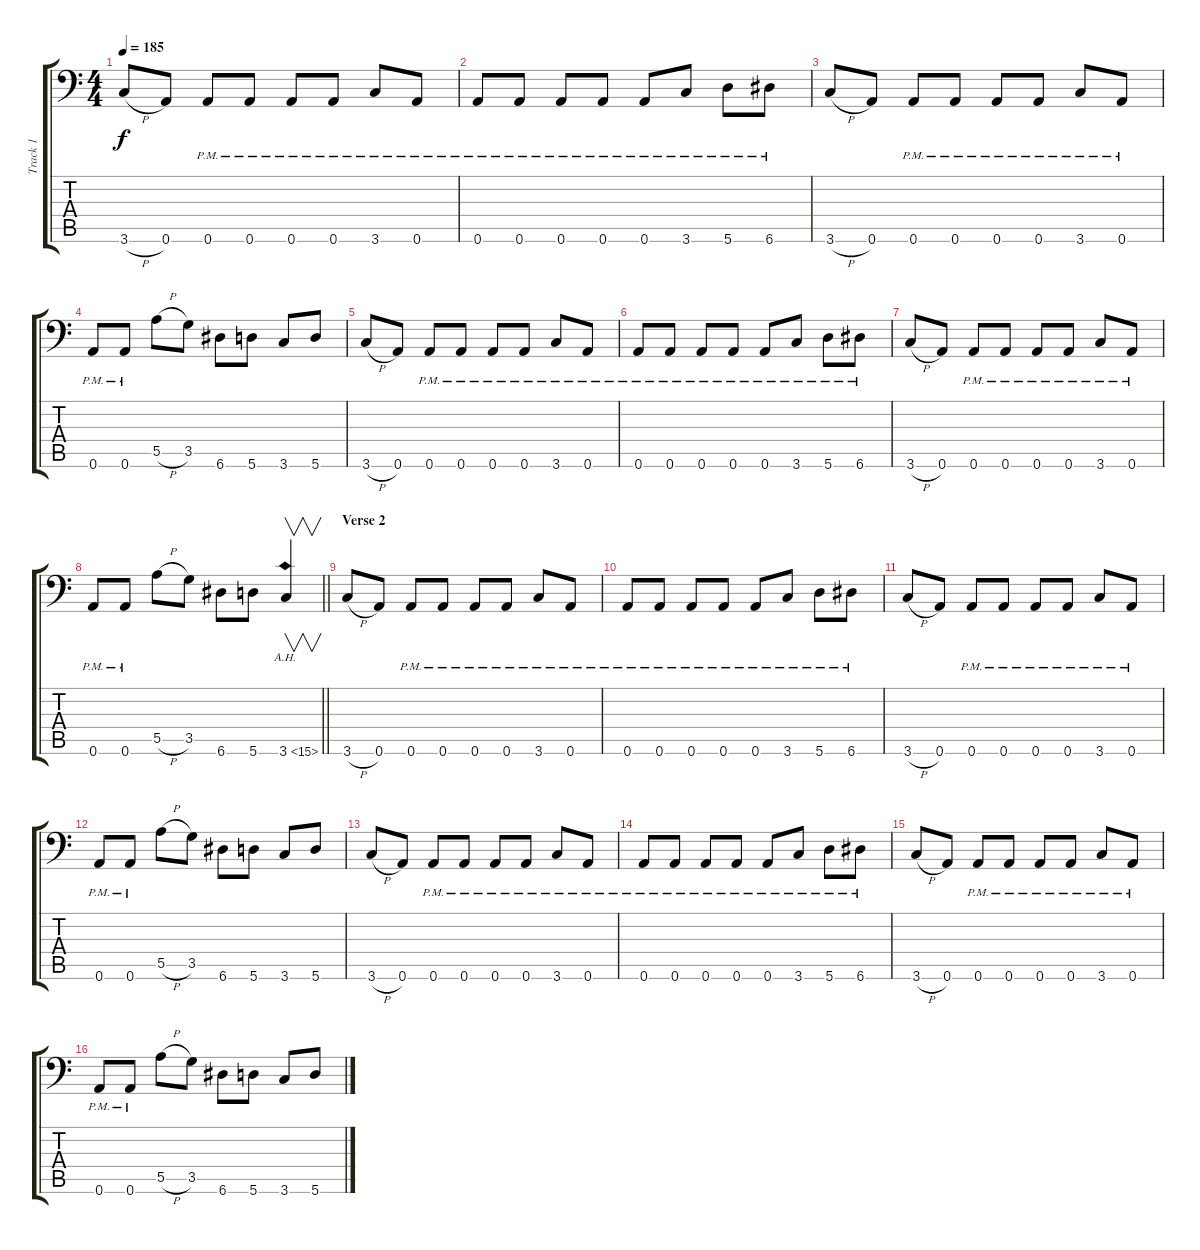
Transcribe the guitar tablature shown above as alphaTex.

\track ("Track 1" "Track 1") {instrument distortionguitar}
\staff {score tabs}
\tuning (B3 Gb3 D3 A2 E2 A1) {hide}
\ts (4 4)
\tempo 185
\clef f4
\ks c
3.6{h}.8{dy f} 0.6.8 0.6{pm}.8 0.6{pm}.8 0.6{pm}.8 0.6{pm}.8 3.6{pm}.8 0.6{pm}.8 |
0.6{pm}.8 0.6{pm}.8 0.6{pm}.8 0.6{pm}.8 0.6{pm}.8 3.6{pm}.8 5.6{pm}.8 6.6{pm}.8 |
3.6{h}.8 0.6.8 0.6{pm}.8 0.6{pm}.8 0.6{pm}.8 0.6{pm}.8 3.6{pm}.8 0.6{pm}.8 |
0.6{pm}.8 0.6{pm}.8 5.5{h}.8 3.5.8 6.6.8 5.6.8 3.6.8 5.6.8 |
3.6{h}.8 0.6.8 0.6{pm}.8 0.6{pm}.8 0.6{pm}.8 0.6{pm}.8 3.6{pm}.8 0.6{pm}.8 |
0.6{pm}.8 0.6{pm}.8 0.6{pm}.8 0.6{pm}.8 0.6{pm}.8 3.6{pm}.8 5.6{pm}.8 6.6{pm}.8 |
3.6{h}.8 0.6.8 0.6{pm}.8 0.6{pm}.8 0.6{pm}.8 0.6{pm}.8 3.6{pm}.8 0.6{pm}.8 |
\barLineRight lightlight
0.6{pm}.8 0.6{pm}.8 5.5{h}.8 3.5.8 6.6.8 5.6.8 3.6{ah 12}.4{v} |
\section ("" "Verse 2")
3.6{h}.8 0.6.8 0.6{pm}.8 0.6{pm}.8 0.6{pm}.8 0.6{pm}.8 3.6{pm}.8 0.6{pm}.8 |
0.6{pm}.8 0.6{pm}.8 0.6{pm}.8 0.6{pm}.8 0.6{pm}.8 3.6{pm}.8 5.6{pm}.8 6.6{pm}.8 |
3.6{h}.8 0.6.8 0.6{pm}.8 0.6{pm}.8 0.6{pm}.8 0.6{pm}.8 3.6{pm}.8 0.6{pm}.8 |
0.6{pm}.8 0.6{pm}.8 5.5{h}.8 3.5.8 6.6.8 5.6.8 3.6.8 5.6.8 |
3.6{h}.8 0.6.8 0.6{pm}.8 0.6{pm}.8 0.6{pm}.8 0.6{pm}.8 3.6{pm}.8 0.6{pm}.8 |
0.6{pm}.8 0.6{pm}.8 0.6{pm}.8 0.6{pm}.8 0.6{pm}.8 3.6{pm}.8 5.6{pm}.8 6.6{pm}.8 |
3.6{h}.8 0.6.8 0.6{pm}.8 0.6{pm}.8 0.6{pm}.8 0.6{pm}.8 3.6{pm}.8 0.6{pm}.8 |
0.6{pm}.8 0.6{pm}.8 5.5{h}.8 3.5.8 6.6.8 5.6.8 3.6.8 5.6.8
